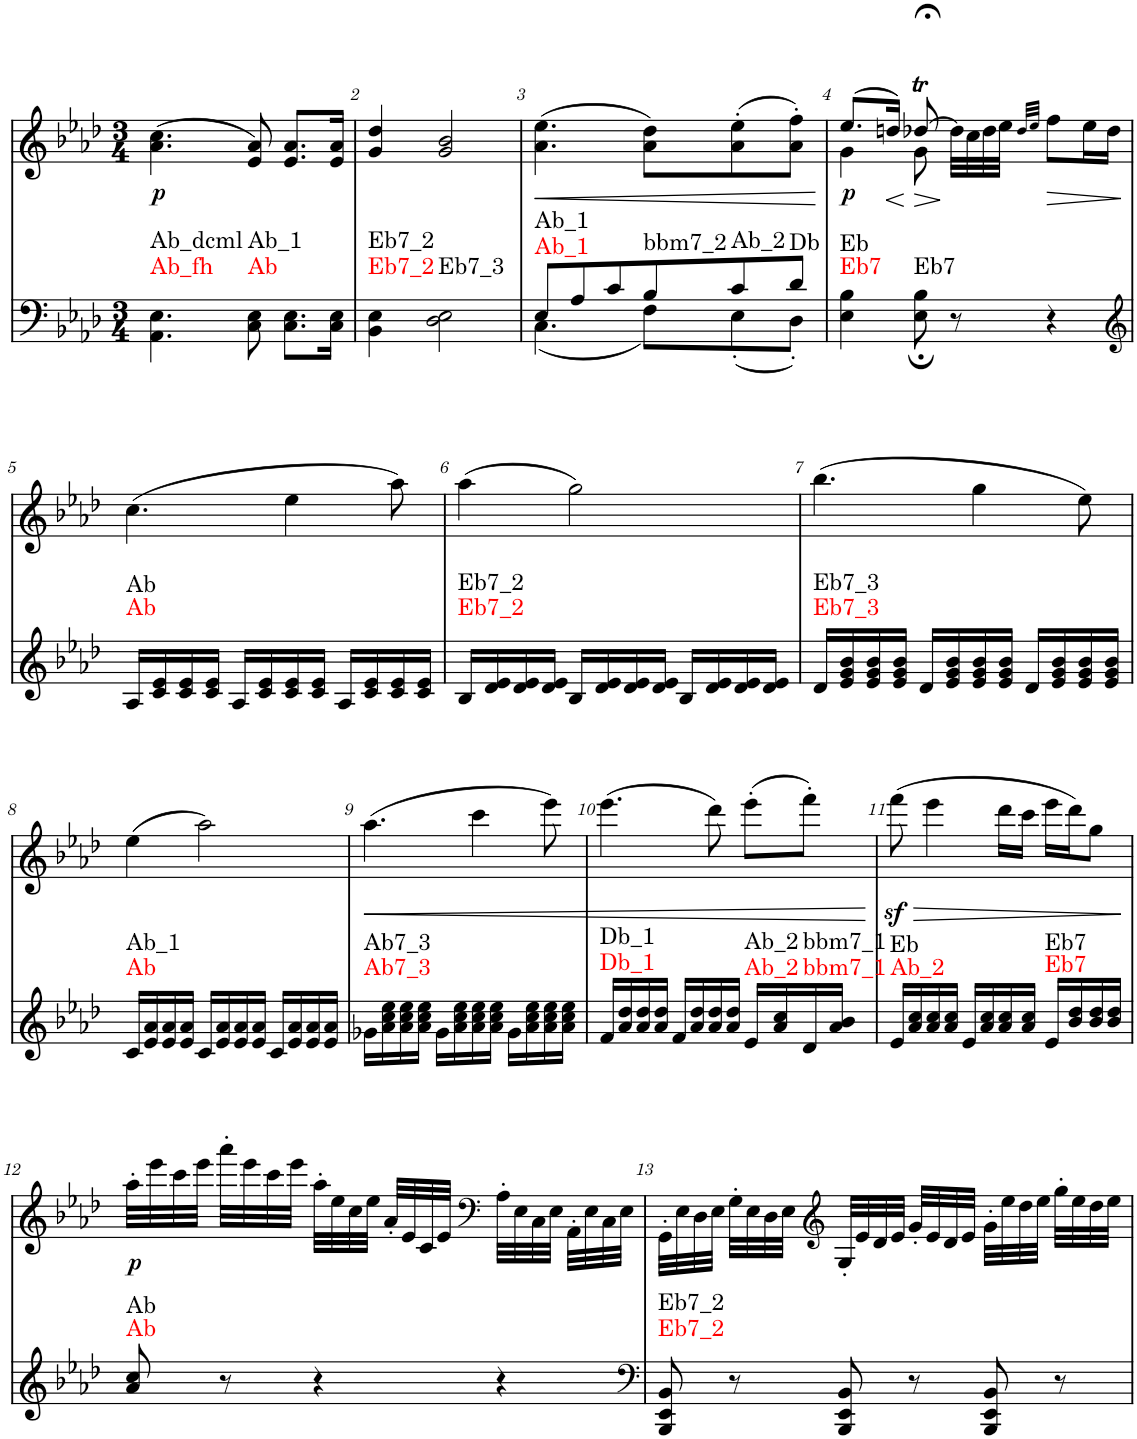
**kern	**harte	**kern	**text	**dynam
*part2	*part2	*part1	*part1	*part1
*staff2	*	*staff1	*staff1	*staff1
*I"Piano	*	*I"Piano	*	*
*I'Pno	*	*I'Pno	*	*
*clefF4	*	*clefG2	*	*
*k[b-e-a-d-]	*	*k[b-e-a-d-]	*	*
*A-:	*	*A-:	*	*
*M3/4	*	*M3/4	*	*
=1	=1	=1	=1	=1
!	!LO:H:n=1:kt=Ab_fh	!	!LO:LY:b	!
!	!LO:H:n=2:kt=Ab_dcml	!	!	!
4.AA-\ 4.E-\	N N	(4.a-\ 4.cc\	.	.
!	!LO:H:n=1:kt=Ab	!	!	!
!	!LO:H:n=2:kt=Ab_1	!	!	!
8C\ 8E-\	N N	8e-/ 8a-/)	.	.
8.C\ 8.E-\L	.	8.e-/ 8.a-/L	.	.
16C\ 16E-\Jk	.	16e-/ 16a-/Jk	.	.
=2	=2	=2	=2	=2
!	!LO:H:n=1:kt=Eb7_2	!	!	!
!	!LO:H:n=2:kt=Eb7_2	!	!	!
4BB-\ 4E-\	N N	4g/ 4dd-/	.	.
!	!LO:H:kt=Eb7_3	!	!	!
2D-\ 2E-\	N	2g/ 2b-/	.	.
=3	=3	=3	=3	=3
*^	*	*	*	*
!	!	!LO:H:n=1:kt=Ab_1	!	!	!LO:HP:b
!	!	!LO:H:n=2:kt=Ab_1	!	!	!
8E-/L	(4.C\	N N	(4.a-\ 4.ee-\	.	<
8A-/	.	.	.	.	.
8c/	.	.	.	.	.
!	!	!LO:H:kt=bbm7_2	!	!	!
8B-/	8F\L)	N	8a-\ 8dd-\L)	.	.
!	!	!LO:H:kt=Ab_2	!	!	!
8c/	(8E-'\	N	(8a-\' 8ee-\'	.	.
!	!	!LO:H:kt=Db	!	!	!
8d-/J	8D-'\J)	N	8a-\' 8ff\'J)	.	.
*v	*v	*	*	*	*
.	.	.	.	[
=4	=4	=4	=4	=4
*	*	*^	*	*
!	!LO:H:n=1:kt=Eb7	!	!	!LO:LY:b	!
!	!LO:H:n=2:kt=Eb	!	!	!	!
4E-\ 4B-\	N N	(8.ee-/L	4g\	.	.
!	!	!	!	!	!LO:HP:b
.	.	16ddn/Jk)	.	.	<
!	!LO:H:kt=Eb7	!	!	!	!LO:HP:n=1:b
8E-\; 8B-\;	N	[8dd-X;<T/	8g\	.	[ >
8r	.	8ryy	32dd-\LLL]	.	]
.	.	.	32cc\	.	.
.	.	.	32dd-\	.	.
.	.	.	32ee-\JJJ	.	.
.	.	.	32qdd-/LLL	.	.
.	.	.	32qee-/JJJ	.	.
!	!	!	!	!	!LO:HP:b
4r	.	4ryy	8ff\L	.	>
.	.	.	16ee-\L	.	.
.	.	.	16dd-\JJ	.	.
*	*	*v	*v	*	*
.	.	.	.	]
!!LO:LB:g=z
=5	=5	=5	=5	=5
*clefG2	*	*	*	*
!	!LO:H:n=1:kt=Ab	!	!	!
!	!LO:H:n=2:kt=Ab	!	!	!
16A-/LL	N N	(4.cc\	.	.
16c/ 16e-/	.	.	.	.
16c/ 16e-/	.	.	.	.
16c/ 16e-/JJ	.	.	.	.
16A-/LL	.	.	.	.
16c/ 16e-/	.	.	.	.
16c/ 16e-/	.	4ee-\	.	.
16c/ 16e-/JJ	.	.	.	.
16A-/LL	.	.	.	.
16c/ 16e-/	.	.	.	.
16c/ 16e-/	.	8aa-\)	.	.
16c/ 16e-/JJ	.	.	.	.
=6	=6	=6	=6	=6
!	!LO:H:n=1:kt=Eb7_2	!	!	!
!	!LO:H:n=2:kt=Eb7_2	!	!	!
16B-/LL	N N	(4aa-\	.	.
16d-/ 16e-/	.	.	.	.
16d-/ 16e-/	.	.	.	.
16d-/ 16e-/JJ	.	.	.	.
16B-/LL	.	2gg\)	.	.
16d-/ 16e-/	.	.	.	.
16d-/ 16e-/	.	.	.	.
16d-/ 16e-/JJ	.	.	.	.
16B-/LL	.	.	.	.
16d-/ 16e-/	.	.	.	.
16d-/ 16e-/	.	.	.	.
16d-/ 16e-/JJ	.	.	.	.
=7	=7	=7	=7	=7
!	!LO:H:n=1:kt=Eb7_3	!	!	!
!	!LO:H:n=2:kt=Eb7_3	!	!	!
16d-/LL	N N	(4.bb-\	.	.
16e-/ 16g/ 16b-/	.	.	.	.
16e-/ 16g/ 16b-/	.	.	.	.
16e-/ 16g/ 16b-/JJ	.	.	.	.
16d-/LL	.	.	.	.
16e-/ 16g/ 16b-/	.	.	.	.
16e-/ 16g/ 16b-/	.	4gg\	.	.
16e-/ 16g/ 16b-/JJ	.	.	.	.
16d-/LL	.	.	.	.
16e-/ 16g/ 16b-/	.	.	.	.
16e-/ 16g/ 16b-/	.	8ee-\)	.	.
16e-/ 16g/ 16b-/JJ	.	.	.	.
!!LO:LB:g=z
=8	=8	=8	=8	=8
!	!LO:H:n=1:kt=Ab	!	!	!
!	!LO:H:n=2:kt=Ab_1	!	!	!
16c/LL	N N	(4ee-\	.	.
16e-/ 16a-/	.	.	.	.
16e-/ 16a-/	.	.	.	.
16e-/ 16a-/JJ	.	.	.	.
16c/LL	.	2aa-\)	.	.
16e-/ 16a-/	.	.	.	.
16e-/ 16a-/	.	.	.	.
16e-/ 16a-/JJ	.	.	.	.
16c/LL	.	.	.	.
16e-/ 16a-/	.	.	.	.
16e-/ 16a-/	.	.	.	.
16e-/ 16a-/JJ	.	.	.	.
=9	=9	=9	=9	=9
!	!LO:H:n=1:kt=Ab7_3	!	!	!LO:HP:b
!	!LO:H:n=2:kt=Ab7_3	!	!	!
16g-X\LL	N N	(4.aa-\	.	<
16a-\ 16cc\ 16ee-\	.	.	.	.
16a-\ 16cc\ 16ee-\	.	.	.	.
16a-\ 16cc\ 16ee-\JJ	.	.	.	.
16g-\LL	.	.	.	.
16a-\ 16cc\ 16ee-\	.	.	.	.
16a-\ 16cc\ 16ee-\	.	4ccc\	.	.
16a-\ 16cc\ 16ee-\JJ	.	.	.	.
16g-\LL	.	.	.	.
16a-\ 16cc\ 16ee-\	.	.	.	.
16a-\ 16cc\ 16ee-\	.	8eee-\)	.	.
16a-\ 16cc\ 16ee-\JJ	.	.	.	.
=10	=10	=10	=10	=10
!	!LO:H:n=1:kt=Db_1	!	!	!
!	!LO:H:n=2:kt=Db_1	!	!	!
16f/LL	N N	(4.eee-\	.	.
16a-/ 16dd-/	.	.	.	.
16a-/ 16dd-/	.	.	.	.
16a-/ 16dd-/JJ	.	.	.	.
16f/LL	.	.	.	.
16a-/ 16dd-/	.	.	.	.
16a-/ 16dd-/	.	8ddd-\)	.	.
16a-/ 16dd-/JJ	.	.	.	.
!	!LO:H:n=1:kt=Ab_2	!	!	!
!	!LO:H:n=2:kt=Ab_2	!	!	!
16e-/LL	N N	(8eee-'\L	.	.
16a-/ 16cc/	.	.	.	.
!	!LO:H:n=1:kt=bbm7_1	!	!	!
!	!LO:H:n=2:kt=bbm7_1	!	!	!
16d-/	N N	8fff'\J)	.	.
16a-/ 16b-/JJ	.	.	.	.
.	.	.	.	[
=11	=11	=11	=11	=11
!	!LO:H:n=1:kt=Ab_2	!	!	!LO:HP:b
!	!LO:H:n=2:kt=Eb	!	!	!
16e-/LL	N N	(8fffz<\	.	>
16a-/ 16cc/	.	.	.	.
16a-/ 16cc/	.	4eee-\	.	.
16a-/ 16cc/JJ	.	.	.	.
16e-/LL	.	.	.	.
16a-/ 16cc/	.	.	.	.
16a-/ 16cc/	.	16ddd-\LL	.	.
16a-/ 16cc/JJ	.	16ccc\JJ	.	.
!	!LO:H:n=1:kt=Eb7	!	!	!
!	!LO:H:n=2:kt=Eb7	!	!	!
16e-/LL	N N	16eee-\LL	.	.
16b-/ 16dd-/	.	16ddd-\J)	.	.
16b-/ 16dd-/	.	8gg\J	.	.
16b-/ 16dd-/JJ	.	.	.	.
.	.	.	.	]
!!LO:LB:g=z
=12	=12	=12	=12	=12
!	!LO:H:n=1:kt=Ab	!	!LO:LY:b	!
!	!LO:H:n=2:kt=Ab	!	!	!
8a-/ 8cc/	N N	32aa-'\LLL	.	.
.	.	32eee-\	.	.
.	.	32ccc\	.	.
.	.	32eee-\JJJ	.	.
8r	.	32aaa-'\LLL	.	.
.	.	32eee-\	.	.
.	.	32ccc\	.	.
.	.	32eee-\JJJ	.	.
4r	.	32aa-'\LLL	.	.
.	.	32ee-\	.	.
.	.	32cc\	.	.
.	.	32ee-\JJJ	.	.
.	.	32a-'/LLL	.	.
.	.	32e-/	.	.
.	.	32c/	.	.
.	.	32e-/JJJ	.	.
*	*	*clefF4	*	*
4r	.	32A-'\LLL	.	.
.	.	32E-\	.	.
.	.	32C\	.	.
.	.	32E-\JJJ	.	.
.	.	32AA-'\LLL	.	.
.	.	32E-\	.	.
.	.	32C\	.	.
.	.	32E-\JJJ	.	.
=13	=13	=13	=13	=13
*clefF4	*	*	*	*
!	!LO:H:n=1:kt=Eb7_2	!	!	!
!	!LO:H:n=2:kt=Eb7_2	!	!	!
8BBB-/ 8EE-/ 8BB-/	N N	32GG'\LLL	.	.
.	.	32E-\	.	.
.	.	32D-\	.	.
.	.	32E-\JJJ	.	.
8r	.	32G'\LLL	.	.
.	.	32E-\	.	.
.	.	32D-\	.	.
.	.	32E-\JJJ	.	.
*	*	*clefG2	*	*
8BBB-/ 8EE-/ 8BB-/	.	32G'/LLL	.	.
.	.	32e-/	.	.
.	.	32d-/	.	.
.	.	32e-/JJJ	.	.
8r	.	32g'/LLL	.	.
.	.	32e-/	.	.
.	.	32d-/	.	.
.	.	32e-/JJJ	.	.
8BBB-/ 8EE-/ 8BB-/	.	32g'\LLL	.	.
.	.	32ee-\	.	.
.	.	32dd-\	.	.
.	.	32ee-\JJJ	.	.
8r	.	32gg'\LLL	.	.
.	.	32ee-\	.	.
.	.	32dd-\	.	.
.	.	32ee-\JJJ	.	.
=	=	=	=	=
*-	*-	*-	*-	*-
